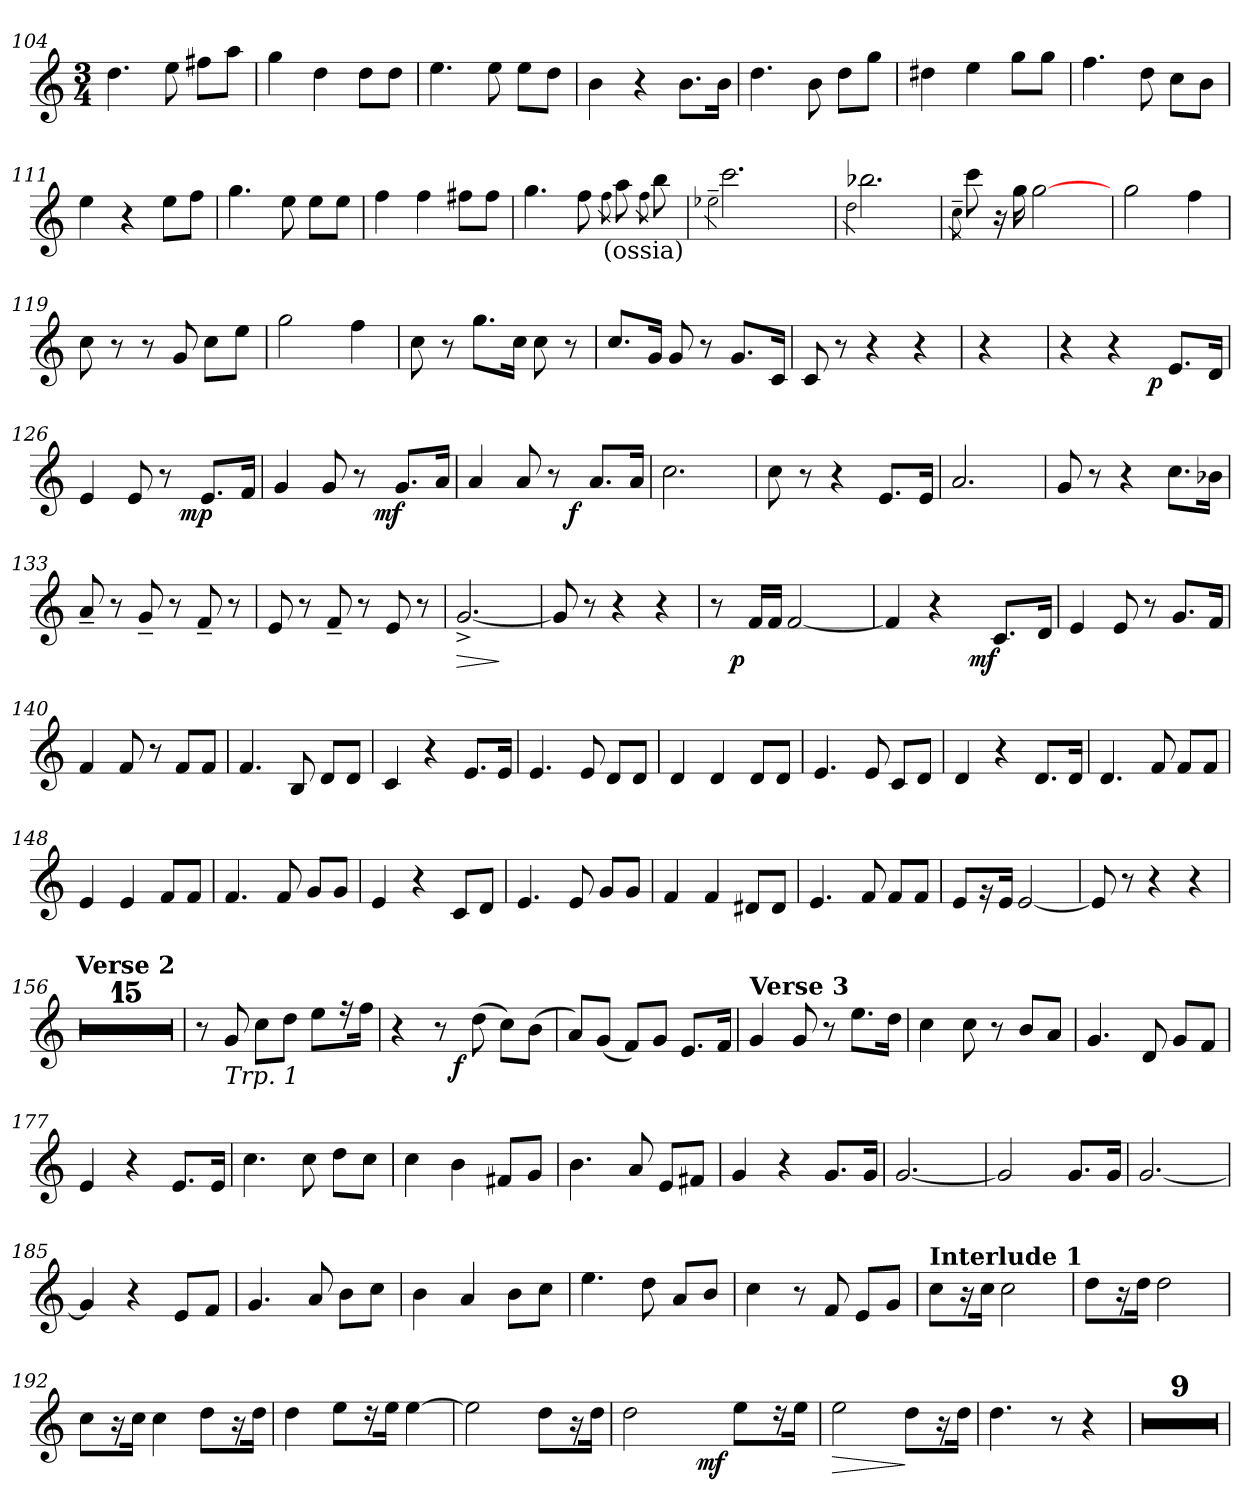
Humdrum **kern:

**kern	**dynam
*part1	*part1
*staff1	*staff1
*clefG2	*
*k[]	*
*C:	*
*M3/4	*
=104	=104
4.dd\	.
8ee\	.
8ff#X\L	.
8aa\J	.
!!LO:LB:g=z
=105	=105
4gg\	.
4dd\	.
8dd\L	.
8dd\J	.
=106	=106
4.ee\	.
8ee\	.
8ee\L	.
8dd\J	.
=107	=107
4b\	.
4r	.
8.b\L	.
16b\Jk	.
=108	=108
4.dd\	.
8b\	.
8dd\L	.
8gg\J	.
=109	=109
4dd#X\	.
4ee\	.
8gg\L	.
8gg\J	.
=110	=110
4.ff\	.
8dd\	.
8cc\L	.
8b\J	.
=111	=111
4ee\	.
4r	.
8ee\L	.
8ff\J	.
!!LO:LB:g=z
=112	=112
4.gg\	.
8ee\	.
8ee\L	.
8ee\J	.
=113	=113
4ff\	.
4ff\	.
8ff#X\L	.
8ff#\J	.
=114	=114
*^	*
*	*^	*
4.gg\	4.ryy	2ryy	.
16.ryy	8ff\	.	.
!LO:TX:b:t=(ossia)	!	!	!
4ryy	.	.	.
.	.	8qff\	.
.	8aa\	8ryy	.
.	8qff\	.	.
.	8ryy	8bb\	.
32ryy	.	.	.
=115	=115	=115	=115
.	.	2qee-X~>\	.
32ryy	2.ccc\	2.ryy	.
2ryy	.	.	.
8..ryy	.	.	.
*	*v	*v	*
=116	=116	=116
.	2qdd\	.
2.bb-X\	2.ryy	.
=117	=117	=117
.	8qcc~<\	.
8ccc\	8ryy	.
2ryy	16ra	.
.	16gg\	.
.	[>2gg\	.
8ryy	.	.
*v	*v	*
=118	=118
2gg\	.
4ff\	.
!!LO:LB:g=z
=119	=119
8cc\	.
8r	.
8r	.
8g/	.
8cc\L	.
8ee\J	.
=120	=120
2gg\	.
4ff\	.
=121	=121
8cc\	.
8r	.
8.gg\L	.
16cc\Jk	.
8cc\	.
8r	.
=122	=122
8.cc/L	.
16g/Jk	.
8g/	.
8r	.
8.g/L	.
16c/Jk	.
=123	=123
8c/	.
8r	.
4r	.
4r	.
!!LO:PB:g=z
=124!	=124!
4r	.
=125	=125
*^	*
4r	4..ryy	.
4r	.	.
!	!	!LO:DY:b
.	4ryy	p
8.e/L	.	.
16d/Jk	16ryy	.
=126	=126	=126
4e/	4..ryy	.
8e/	.	.
8r	.	.
!	!	!LO:DY:b
.	4ryy	mp
8.e/L	.	.
16f/Jk	16ryy	.
=127	=127	=127
4g/	4..ryy	.
8g/	.	.
8r	.	.
!	!	!LO:DY:b
.	4ryy	mf
8.g/L	.	.
16a/Jk	16ryy	.
=128	=128	=128
4a/	4..ryy	.
8a/	.	.
8r	.	.
!	!	!LO:DY:b
.	4ryy	f
8.a/L	.	.
16a/Jk	16ryy	.
*v	*v	*
=129	=129
2.cc\	.
=130	=130
8cc\	.
8r	.
4r	.
8.e/L	.
16e/Jk	.
!!LO:LB:g=z
=131	=131
2.a/	.
=132	=132
8g/	.
8r	.
4r	.
8.cc\L	.
16b-X\Jk	.
=133	=133
8a~</	.
8r	.
8g~</	.
8r	.
8f~</	.
8r	.
=134	=134
8e/	.
8r	.
8f~</	.
8r	.
8e/	.
8r	.
=135	=135
!	!LO:HP:b
[<2.g^</	>
.	]
=136	=136
8g/]	.
8r	.
4r	.
4r	.
=137	=137
*^	*
8r	16ryy	.
!	!	!LO:DY:b
.	2ryy	p
16f/LL	.	.
16f/JJ	.	.
[<2f/	.	.
.	8.ryy	.
!!LO:LB:g=z	!!
=138	=138	=138
4f/]	4ryy	.
4r	8ryy	.
.	32ryy	.
!	!	!LO:DY:b
.	4ryy	mf
8.c/L	.	.
.	16.ryy	.
16d/Jk	.	.
!LO:TX:a:B:t=Verse 1	!	!
*v	*v	*
=139	=139
4e/	.
8e/	.
8r	.
8.g/L	.
16f/Jk	.
=140	=140
4f/	.
8f/	.
8r	.
8f/L	.
8f/J	.
=141	=141
4.f/	.
8B/	.
8d/L	.
8d/J	.
=142	=142
4c/	.
4r	.
8.e/L	.
16e/Jk	.
=143	=143
4.e/	.
8e/	.
8d/L	.
8d/J	.
=144	=144
4d/	.
4d/	.
8d/L	.
8d/J	.
!!LO:LB:g=z
=145	=145
4.e/	.
8e/	.
8c/L	.
8d/J	.
=146	=146
4d/	.
4r	.
8.d/L	.
16d/Jk	.
=147	=147
4.d/	.
8f/	.
8f/L	.
8f/J	.
=148	=148
4e/	.
4e/	.
8f/L	.
8f/J	.
=149	=149
4.f/	.
8f/	.
8g/L	.
8g/J	.
=150	=150
4e/	.
4r	.
8c/L	.
8d/J	.
=151	=151
4.e/	.
8e/	.
8g/L	.
8g/J	.
!!LO:LB:g=z
=152	=152
4f/	.
4f/	.
8d#X/L	.
8d#/J	.
=153	=153
4.e/	.
8f/	.
8f/L	.
8f/J	.
=154	=154
8e/L	.
16rf	.
16e/Jk	.
[<2e/	.
=155	=155
8e/]	.
8r	.
4r	.
4r	.
=156	=156
!LO:TX:a:B:t=Verse 2	!
2.r	.
=157	=157
2.r	.
=158	=158
2.r	.
=159	=159
2.r	.
=160	=160
2.r	.
=161	=161
2.r	.
=162	=162
2.r	.
=163	=163
2.r	.
=164	=164
2.r	.
=165	=165
2.r	.
=166	=166
2.r	.
=167	=167
2.r	.
=168	=168
2.r	.
=169	=169
2.r	.
=170	=170
2.r	.
=171	=171
8ra	.
!LO:TX:b:i:t=Trp. 1	!
8g/	.
8cc\L	.
8dd\J	.
8ee\L	.
16r	.
16ff\Jk	.
=172	=172
*^	*
4r	4ryy	.
8r	16ryy	.
!	!	!LO:DY:b
.	4..ryy	f
(>8dd\	.	.
8cc\L)	.	.
(>8b\J	.	.
*v	*v	*
!!LO:LB:g=z
=173	=173
8a/L)	.
(<8g/J	.
8f/L)	.
8g/J	.
8.e/L	.
16f/Jk	.
=174	=174
!LO:TX:a:B:t=Verse 3	!
4g/	.
8g/	.
8r	.
8.ee\L	.
16dd\Jk	.
=175	=175
4cc\	.
8cc\	.
8r	.
8b/L	.
8a/J	.
=176	=176
4.g/	.
8d/	.
8g/L	.
8f/J	.
=177	=177
4e/	.
4r	.
8.e/L	.
16e/Jk	.
=178	=178
4.cc\	.
8cc\	.
8dd\L	.
8cc\J	.
=179	=179
4cc\	.
4b\	.
8f#X/L	.
8g/J	.
=180	=180
4.b\	.
8a/	.
8e/L	.
8f#X/J	.
!!LO:LB:g=z
=181	=181
4g/	.
4r	.
8.g/L	.
16g/Jk	.
=182	=182
[<2.g/	.
=183	=183
2g/]	.
8.g/L	.
16g/Jk	.
=184	=184
[<2.g/	.
=185	=185
4g/]	.
4r	.
8e/L	.
8f/J	.
=186	=186
4.g/	.
8a/	.
8b\L	.
8cc\J	.
=187	=187
4b\	.
4a/	.
8b\L	.
8cc\J	.
=188	=188
4.ee\	.
8dd\	.
8a/L	.
8b/J	.
=189	=189
4cc\	.
8r	.
8f/	.
8e/L	.
8g/J	.
!!LO:LB:g=z
=190	=190
!LO:TX:a:B:t=Interlude 1	!
8cc\L	.
16ra	.
16cc\Jk	.
2cc\	.
=191	=191
8dd\L	.
16ra	.
16dd\Jk	.
2dd\	.
=192	=192
8cc\L	.
16ra	.
16cc\Jk	.
4cc\	.
8dd\L	.
16ra	.
16dd\Jk	.
=193	=193
4dd\	.
8ee\L	.
16rcc	.
16ee\Jk	.
[>4ee\	.
=194	=194
2ee\]	.
8dd\L	.
16ra	.
16dd\Jk	.
=195	=195
*^	*
2dd\	4ryy	.
.	16.ryy	.
!	!	!LO:DY:b
.	4ryy	mf
8ee\L	.	.
.	8ryy	.
16rcc	.	.
16ee\Jk	.	.
.	32ryy	.
=196	=196	=196
!	!	!LO:HP:b
*v	*v	*
2ee\	>
8dd\L	]
16ra	.
16dd\Jk	.
=197	=197
4.dd\	.
8r	.
4r	.
!!LO:PB:g=z
=198	=198
2.r	.
=199	=199
2.r	.
=200	=200
2.r	.
=201	=201
2.r	.
=202	=202
2.r	.
=203	=203
2.r	.
=204	=204
2.r	.
=205	=205
2.r	.
=206	=206
2.r	.
=	=
*-	*-
